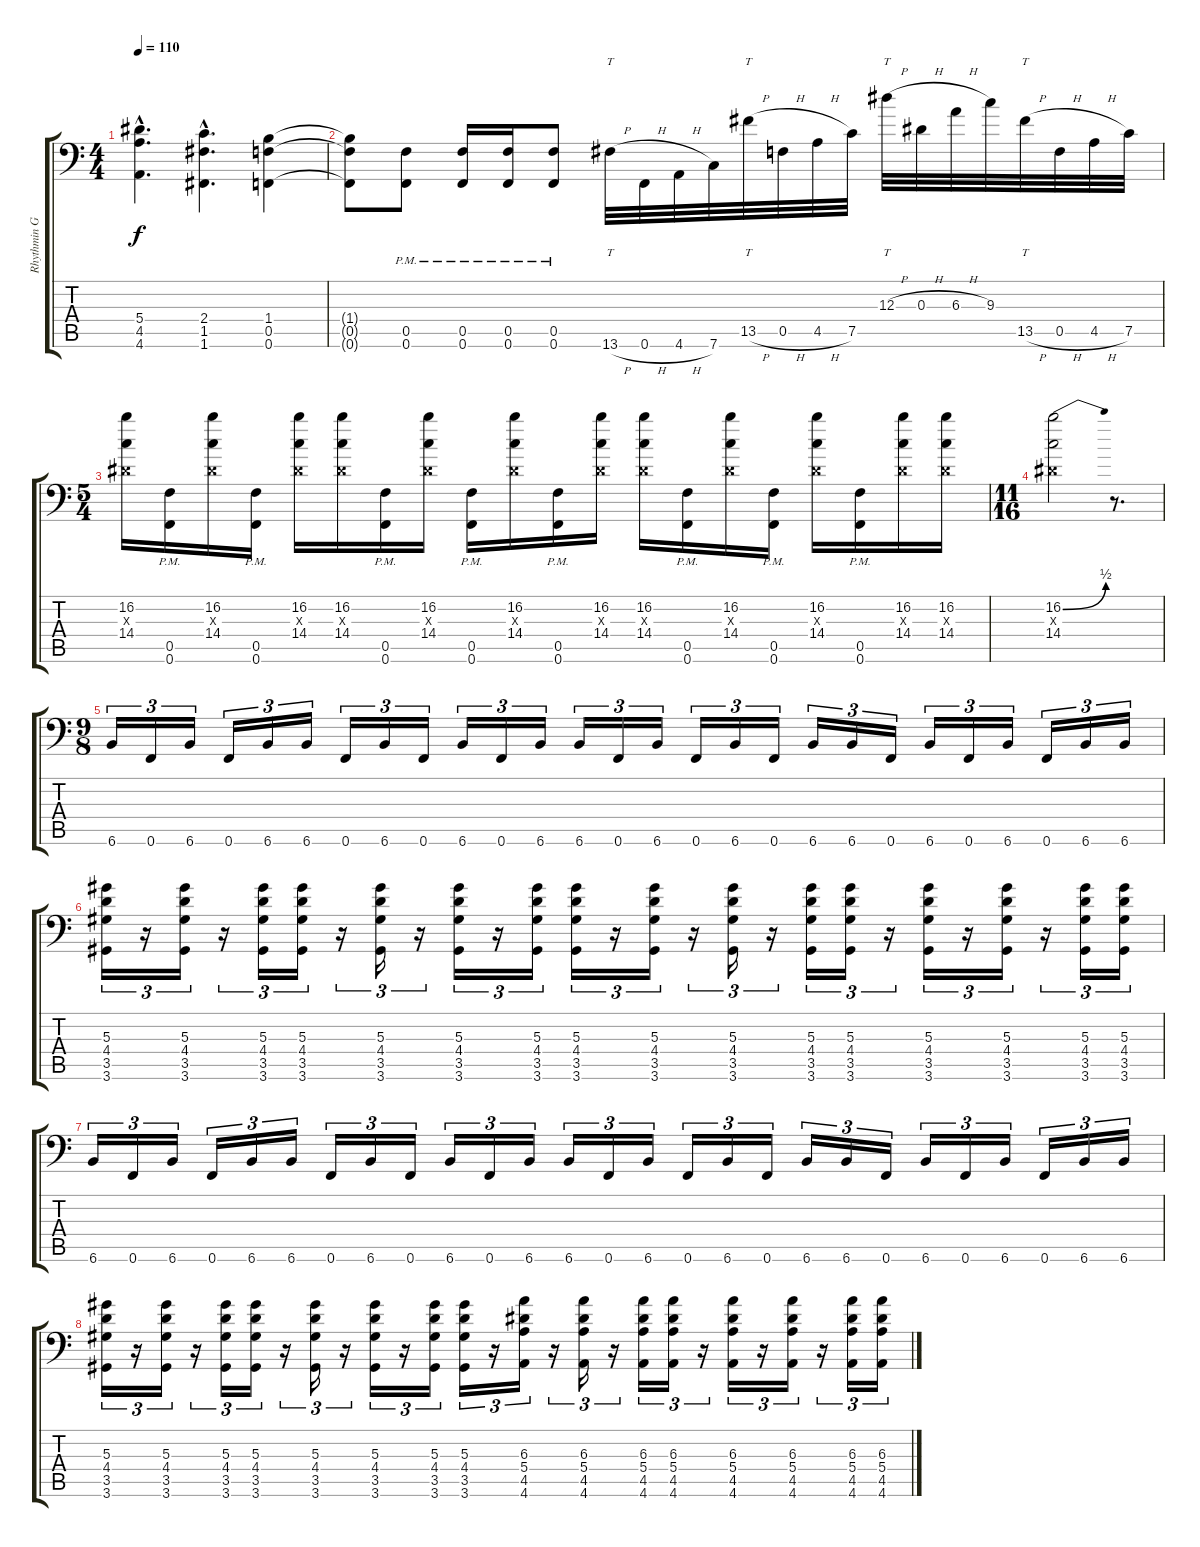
\track ("Rhythmin Guitar #1" "Rhythmin G") {instrument overdrivenguitar}
\staff {score tabs}
\tuning (C4 G3 Eb3 Bb2 F2 F1) {hide}
\ts (4 4)
\tempo 110
\clef f4
\ks c
(5.4{hac} 4.5{hac} 4.6{hac}).4{d dy f} (2.4{hac} 1.5{hac} 1.6{hac}).4{d} (1.4 0.5 0.6).4 |
(1.4{t} 0.5{t} 0.6{t}).8 (0.5{pm} 0.6{pm}).8 (0.5{pm} 0.6{pm}).16 (0.5{pm} 0.6{pm}).16 (0.5{pm} 0.6{pm}).8 13.6{h}.32{tt} 0.6{h}.32 4.6{h}.32 7.6.32 13.5{h}.32{tt} 0.5{h}.32 4.5{h}.32 7.5.32 12.3{h}.32{tt} 0.3{h}.32 6.3{h}.32 9.3.32 13.5{h}.32{tt} 0.5{h}.32 4.5{h}.32 7.5.32 |
\ts (5 4)
(16.2 0.3{x} 14.4).16 (0.5{pm} 0.6{pm}).16 (16.2 0.3{x} 14.4).16 (0.5{pm} 0.6{pm}).16 (16.2 0.3{x} 14.4).16 (16.2 0.3{x} 14.4).16 (0.5{pm} 0.6{pm}).16 (16.2 0.3{x} 14.4).16 (0.5{pm} 0.6{pm}).16 (16.2 0.3{x} 14.4).16 (0.5{pm} 0.6{pm}).16 (16.2 0.3{x} 14.4).16 (16.2 0.3{x} 14.4).16 (0.5{pm} 0.6{pm}).16 (16.2 0.3{x} 14.4).16 (0.5{pm} 0.6{pm}).16 (16.2 0.3{x} 14.4).16 (0.5{pm} 0.6{pm}).16 (16.2 0.3{x} 14.4).16 (16.2 0.3{x} 14.4).16 |
\ts (11 16)
(16.2{be (bend 0 0 60 2)} 0.3{x} 14.4).2 r.8{d} |
\ts (9 8)
6.6.16{tu (3 2)} 0.6.16{tu (3 2)} 6.6.16{tu (3 2)} 0.6.16{tu (3 2)} 6.6.16{tu (3 2)} 6.6.16{tu (3 2)} 0.6.16{tu (3 2)} 6.6.16{tu (3 2)} 0.6.16{tu (3 2)} 6.6.16{tu (3 2)} 0.6.16{tu (3 2)} 6.6.16{tu (3 2)} 6.6.16{tu (3 2)} 0.6.16{tu (3 2)} 6.6.16{tu (3 2)} 0.6.16{tu (3 2)} 6.6.16{tu (3 2)} 0.6.16{tu (3 2)} 6.6.16{tu (3 2)} 6.6.16{tu (3 2)} 0.6.16{tu (3 2)} 6.6.16{tu (3 2)} 0.6.16{tu (3 2)} 6.6.16{tu (3 2)} 0.6.16{tu (3 2)} 6.6.16{tu (3 2)} 6.6.16{tu (3 2)} |
(5.3 4.4 3.5 3.6).16{tu (3 2)} r.16{tu (3 2)} (5.3 4.4 3.5 3.6).16{tu (3 2)} r.16{tu (3 2)} (5.3 4.4 3.5 3.6).16{tu (3 2)} (5.3 4.4 3.5 3.6).16{tu (3 2)} r.16{tu (3 2)} (5.3 4.4 3.5 3.6).16{tu (3 2)} r.16{tu (3 2)} (5.3 4.4 3.5 3.6).16{tu (3 2)} r.16{tu (3 2)} (5.3 4.4 3.5 3.6).16{tu (3 2)} (5.3 4.4 3.5 3.6).16{tu (3 2)} r.16{tu (3 2)} (5.3 4.4 3.5 3.6).16{tu (3 2)} r.16{tu (3 2)} (5.3 4.4 3.5 3.6).16{tu (3 2)} r.16{tu (3 2)} (5.3 4.4 3.5 3.6).16{tu (3 2)} (5.3 4.4 3.5 3.6).16{tu (3 2)} r.16{tu (3 2)} (5.3 4.4 3.5 3.6).16{tu (3 2)} r.16{tu (3 2)} (5.3 4.4 3.5 3.6).16{tu (3 2)} r.16{tu (3 2)} (5.3 4.4 3.5 3.6).16{tu (3 2)} (5.3 4.4 3.5 3.6).16{tu (3 2)} |
6.6.16{tu (3 2)} 0.6.16{tu (3 2)} 6.6.16{tu (3 2)} 0.6.16{tu (3 2)} 6.6.16{tu (3 2)} 6.6.16{tu (3 2)} 0.6.16{tu (3 2)} 6.6.16{tu (3 2)} 0.6.16{tu (3 2)} 6.6.16{tu (3 2)} 0.6.16{tu (3 2)} 6.6.16{tu (3 2)} 6.6.16{tu (3 2)} 0.6.16{tu (3 2)} 6.6.16{tu (3 2)} 0.6.16{tu (3 2)} 6.6.16{tu (3 2)} 0.6.16{tu (3 2)} 6.6.16{tu (3 2)} 6.6.16{tu (3 2)} 0.6.16{tu (3 2)} 6.6.16{tu (3 2)} 0.6.16{tu (3 2)} 6.6.16{tu (3 2)} 0.6.16{tu (3 2)} 6.6.16{tu (3 2)} 6.6.16{tu (3 2)} |
(5.3 4.4 3.5 3.6).16{tu (3 2)} r.16{tu (3 2)} (5.3 4.4 3.5 3.6).16{tu (3 2)} r.16{tu (3 2)} (5.3 4.4 3.5 3.6).16{tu (3 2)} (5.3 4.4 3.5 3.6).16{tu (3 2)} r.16{tu (3 2)} (5.3 4.4 3.5 3.6).16{tu (3 2)} r.16{tu (3 2)} (5.3 4.4 3.5 3.6).16{tu (3 2)} r.16{tu (3 2)} (5.3 4.4 3.5 3.6).16{tu (3 2)} (5.3 4.4 3.5 3.6).16{tu (3 2)} r.16{tu (3 2)} (6.3 5.4 4.5 4.6).16{tu (3 2)} r.16{tu (3 2)} (6.3 5.4 4.5 4.6).16{tu (3 2)} r.16{tu (3 2)} (6.3 5.4 4.5 4.6).16{tu (3 2)} (6.3 5.4 4.5 4.6).16{tu (3 2)} r.16{tu (3 2)} (6.3 5.4 4.5 4.6).16{tu (3 2)} r.16{tu (3 2)} (6.3 5.4 4.5 4.6).16{tu (3 2)} r.16{tu (3 2)} (6.3 5.4 4.5 4.6).16{tu (3 2)} (6.3 5.4 4.5 4.6).16{tu (3 2)}
